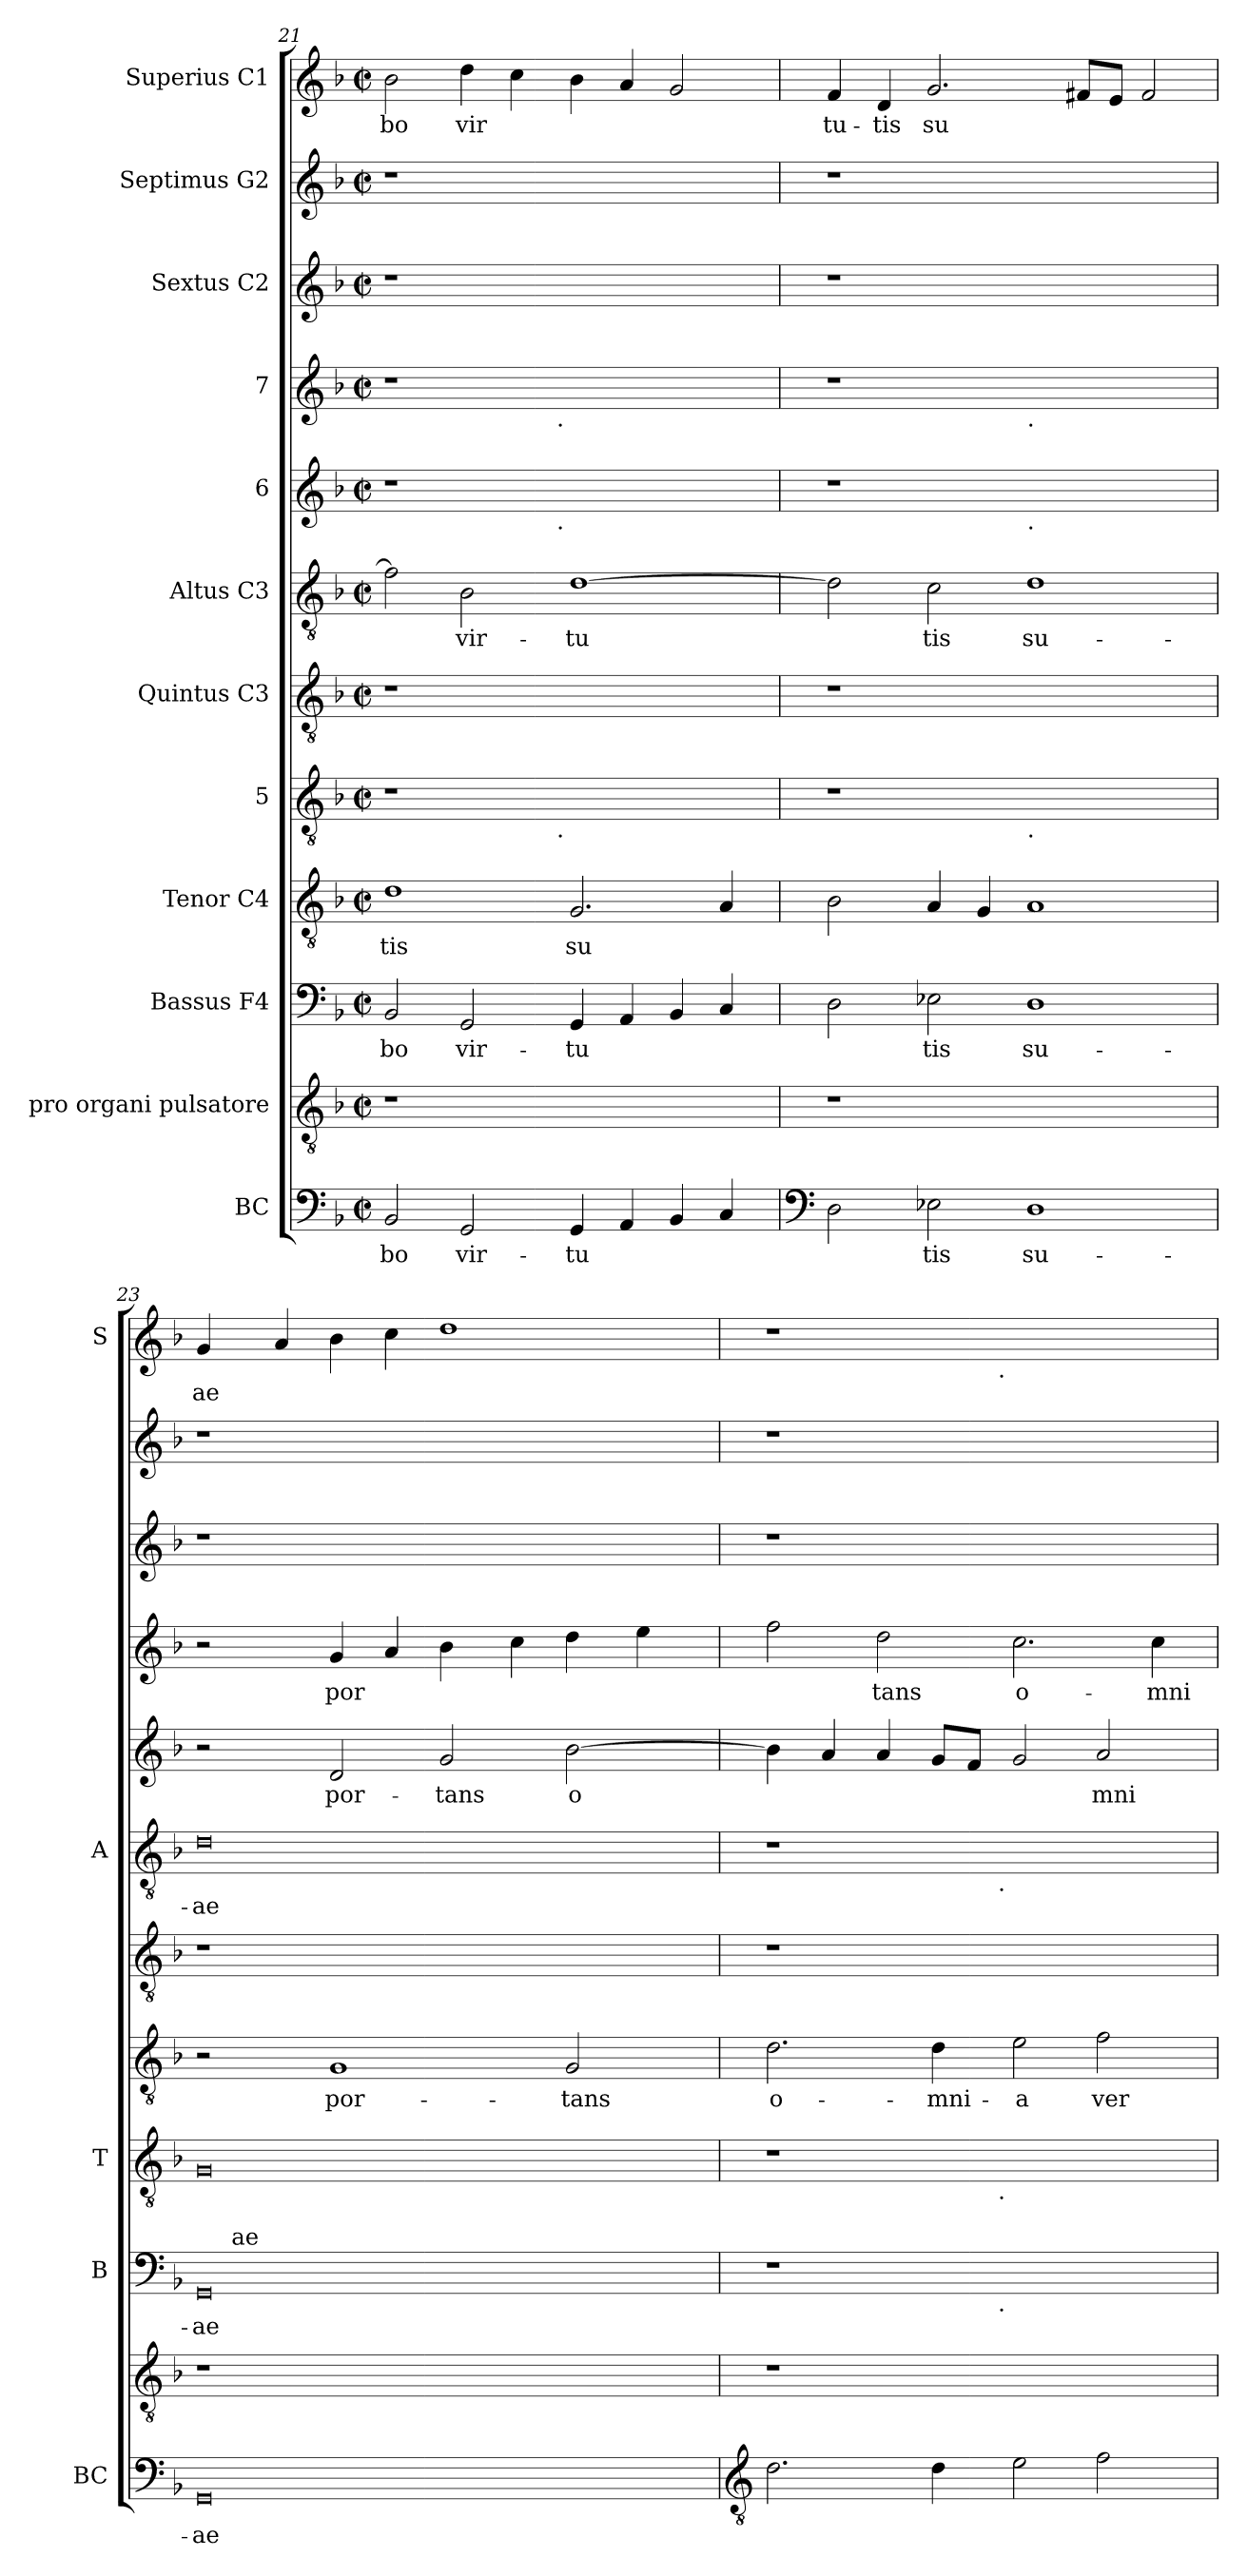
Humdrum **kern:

**kern	**text	**kern	**kern	**text	**kern	**text	**kern	**text	**kern	**kern	**text	**kern	**text	**kern	**text	**kern	**kern	**kern	**text
*part12	*part12	*part11	*part10	*part10	*part9	*part9	*part8	*part8	*part7	*part6	*part6	*part5	*part5	*part4	*part4	*part3	*part2	*part1	*part1
*staff12	*staff12	*staff11	*staff10	*staff10	*staff9	*staff9	*staff8	*staff8	*staff7	*staff6	*staff6	*staff5	*staff5	*staff4	*staff4	*staff3	*staff2	*staff1	*staff1
*I"BC	*	*I"pro organi  pulsatore	*I"Bassus  F4	*	*I"Tenor  C4	*	*I"5	*	*I"Quintus  C3	*I"Altus  C3	*	*I"6	*	*I"7	*	*I"Sextus  C2	*I"Septimus  G2	*I"Superius  C1	*
*I'BC	*	*	*I'B	*	*I'T	*	*	*	*	*I'A	*	*	*	*	*	*	*	*I'S	*
*clefF4	*	*clefGv2	*clefF4	*	*clefGv2	*	*clefGv2	*	*clefGv2	*clefGv2	*	*clefG2	*	*clefG2	*	*clefG2	*clefG2	*clefG2	*
*k[b-]	*	*k[b-]	*k[b-]	*	*k[b-]	*	*k[b-]	*	*k[b-]	*k[b-]	*	*k[b-]	*	*k[b-]	*	*k[b-]	*k[b-]	*k[b-]	*
*F:	*	*F:	*F:	*	*F:	*	*F:	*	*F:	*F:	*	*F:	*	*F:	*	*F:	*F:	*F:	*
*M2/2	*	*M2/2	*M2/2	*	*M2/2	*	*M2/2	*	*M2/2	*M2/2	*	*M2/2	*	*M2/2	*	*M2/2	*M2/2	*M2/2	*
*met(c|)	*	*met(c|)	*met(c|)	*	*met(c|)	*	*met(c|)	*	*met(c|)	*met(c|)	*	*met(c|)	*	*met(c|)	*	*met(c|)	*met(c|)	*met(c|)	*
=21	=21	=21	=21	=21	=21	=21	=21	=21	=21	=21	=21	=21	=21	=21	=21	=21	=21	=21	=21
!	!LO:LY:a:cj	!	!	!LO:LY:b:cj	!	!LO:LY:b:cj	!	!	!	!	!LO:LY:b:cj	!	!	!	!	!	!	!	!LO:LY:b:cj
*	*	*	*	*	*	*	*^	*	*	*	*	*^	*	*^	*	*	*	*	*
2BB-/	-bo	1r	2BB-/	-bo	1d	-tis	1r	2ryy	.	1r	2f\]	.	1r	2ryy	.	1r	2ryy	.	1r	1r	2b-\	-bo
!	!LO:LY:a:cj	!	!	!LO:LY:b:cj	!	!	!	!	!	!	!	!LO:LY:b:cj	!	!	!	!	!	!	!	!	!	!LO:LY:b:cj
2GG/	vir-	.	2GG/	vir-	.	.	.	4...ryy	.	.	2B-\	vir-	.	4...ryy	.	.	4...ryy	.	.	.	4dd\	vir-
!	!	!	!	!	!	!	!	!	!	!	!	!	!	!	!	!	!	!	!	!	!	!LO:LY:b:cj
.	.	.	.	.	.	.	.	.	.	.	.	.	.	.	.	.	.	.	.	.	4cc\	--
!	!	!	!	!	!	!	!	!	!	!	!	!	!	!	!	!	!LO:TX:b:t=.	!	!	!	!	!
!	!	!	!	!	!	!	!	!	!	!	!	!	!	!LO:TX:b:t=.	!	!	!	!	!	!	!	!
!	!	!	!	!	!	!	!	!LO:TX:b:t=.	!	!	!	!	!	!	!	!	!	!	!	!	!	!
.	.	.	.	.	.	.	.	1ryy	.	.	.	.	.	1ryy	.	.	1ryy	.	.	.	.	.
!	!LO:LY:a:cj	!	!	!LO:LY:b:cj	!	!LO:LY:b:cj	!	!	!	!	!	!LO:LY:b:cj	!	!	!	!	!	!	!	!	!	!LO:LY:b:cj
4GG/	-tu-	1ryy	4GG/	-tu-	2.G/	su-	1ryy	.	.	1ryy	[<1d	-tu-	1ryy	.	.	1ryy	.	.	1ryy	1ryy	4b-\	--
!	!LO:LY:a:cj	!	!	!LO:LY:b:cj	!	!	!	!	!	!	!	!	!	!	!	!	!	!	!	!	!	!LO:LY:b:cj
4AA/	--	.	4AA/	--	.	.	.	.	.	.	.	.	.	.	.	.	.	.	.	.	4a/	--
!	!LO:LY:a:cj	!	!	!LO:LY:b:cj	!	!	!	!	!	!	!	!	!	!	!	!	!	!	!	!	!	!LO:LY:b:cj
4BB-/	--	.	4BB-/	--	.	.	.	.	.	.	.	.	.	.	.	.	.	.	.	.	2g/	--
!	!LO:LY:a:cj	!	!	!LO:LY:b:cj	!	!LO:LY:b:cj	!	!	!	!	!	!	!	!	!	!	!	!	!	!	!	!
4C/	--	.	4C/	--	4A/	--	.	.	.	.	.	.	.	.	.	.	.	.	.	.	.	.
.	.	.	.	.	.	.	.	32ryy	.	.	.	.	.	32ryy	.	.	32ryy	.	.	.	.	.
*	*	*	*	*	*	*	*	*	*	*	*	*	*v	*v	*	*	*	*	*	*	*	*
*	*	*	*	*	*	*	*v	*v	*	*	*	*	*	*	*v	*v	*	*	*	*	*
!!LO:PB:g=z
=22	=22	=22	=22	=22	=22	=22	=22	=22	=22	=22	=22	=22	=22	=22	=22	=22	=22	=22	=22
*clefF4	*	*	*	*	*	*	*	*	*	*	*	*	*	*	*	*	*	*	*
*	*	*	*	*	*	*	*^	*	*	*	*	*^	*	*^	*	*	*	*	*
!	!LO:LY:a:cj	!	!	!LO:LY:b:cj	!	!LO:LY:b:cj	!	!	!	!	!	!LO:LY:b:cj	!	!	!	!	!	!	!	!	!	!LO:LY:b:cj
*	*	*	*	*	*	*	*	*	*	*	*	*	*v	*v	*	*	*	*	*	*	*	*
*	*	*	*	*	*	*	*v	*v	*	*	*	*	*	*	*v	*v	*	*	*	*	*
2D\	--	1r	2D\	--	2B-\	--	1r	.	1r	2d\]	--	1r	.	1r	.	1r	1r	4f/	-tu-
!	!	!	!	!	!	!	!	!	!	!	!	!	!	!	!	!	!	!	!LO:LY:b:cj
.	.	.	.	.	.	.	.	.	.	.	.	.	.	.	.	.	.	4d/	-tis
!	!LO:LY:a:cj	!	!	!LO:LY:b:cj	!	!LO:LY:b:cj	!	!	!	!	!LO:LY:b:cj	!	!	!	!	!	!	!	!LO:LY:b:cj
2E-X\	-tis	.	2E-X\	-tis	4A/	--	.	.	.	2c\	-tis	.	.	.	.	.	.	2.g/	su-
!	!	!	!	!	!	!LO:LY:b:cj	!	!	!	!	!	!	!	!	!	!	!	!	!
.	.	.	.	.	4G/	--	.	.	.	.	.	.	.	.	.	.	.	.	.
!	!	!	!	!	!	!	!	!	!	!	!	!	!	!LO:TX:b:t=.	!	!	!	!	!
!	!	!	!	!	!	!	!	!	!	!	!	!LO:TX:b:t=.	!	!	!	!	!	!	!
!	!	!	!	!	!	!	!LO:TX:b:t=.	!	!	!	!	!	!	!	!	!	!	!	!
!	!LO:LY:a:cj	!	!	!LO:LY:b:cj	!	!LO:LY:b:cj	!	!	!	!	!LO:LY:b:cj	!	!	!	!	!	!	!	!
1D	su-	1ryy	1D	su-	1A	--	1ryy	.	1ryy	1d	su-	1ryy	.	1ryy	.	1ryy	1ryy	.	.
!	!	!	!	!	!	!	!	!	!	!	!	!	!	!	!	!	!	!	!LO:LY:b:cj
.	.	.	.	.	.	.	.	.	.	.	.	.	.	.	.	.	.	8f#X/L	--
!	!	!	!	!	!	!	!	!	!	!	!	!	!	!	!	!	!	!	!LO:LY:b:cj
.	.	.	.	.	.	.	.	.	.	.	.	.	.	.	.	.	.	8e/J	--
!	!	!	!	!	!	!	!	!	!	!	!	!	!	!	!	!	!	!	!LO:LY:b:cj
.	.	.	.	.	.	.	.	.	.	.	.	.	.	.	.	.	.	2f#/	--
=23	=23	=23	=23	=23	=23	=23	=23	=23	=23	=23	=23	=23	=23	=23	=23	=23	=23	=23	=23
!	!LO:LY:a:cj	!	!	!LO:LY:b:cj	!	!LO:LY:b:cj	!	!	!	!	!LO:LY:b:cj	!	!	!	!	!	!	!	!LO:LY:b:cj
*	*	*	*^	*	*	*	*	*	*	*	*	*	*	*	*	*	*	*	*
0GG	-ae	1r	0GG	16ryy	-ae	0G	--	2r	.	1r	0d	-ae	2r	.	2r	.	1r	1r	4g/	-ae
.	.	.	.	64ryy	.	.	.	.	.	.	.	.	.	.	.	.	.	.	.	.
!	!	!	!	!LO:TX:a:t=ae	!	!	!	!	!	!	!	!	!	!	!	!	!	!	!	!
.	.	.	.	1ryy	.	.	.	.	.	.	.	.	.	.	.	.	.	.	.	.
!	!	!	!	!	!	!	!	!	!	!	!	!	!	!	!	!	!	!	!	!LO:LY:b:cj
.	.	.	.	.	.	.	.	.	.	.	.	.	.	.	.	.	.	.	4a/	.
!	!	!	!	!	!	!	!	!	!LO:LY:b:cj	!	!	!	!	!LO:LY:b:cj	!	!LO:LY:b:cj	!	!	!	!LO:LY:b:cj
.	.	.	.	.	.	.	.	1G	-por-	.	.	.	2d/	-por-	4g/	-por-	.	.	4b-\	.
!	!	!	!	!	!	!	!	!	!	!	!	!	!	!	!	!LO:LY:b:cj	!	!	!	!LO:LY:b:cj
.	.	.	.	.	.	.	.	.	.	.	.	.	.	.	4a/	--	.	.	4cc\	.
!	!	!	!	!	!	!	!	!	!	!	!	!	!	!LO:LY:b:cj	!	!LO:LY:b:cj	!	!	!	!LO:LY:b:cj
.	.	1ryy	.	.	.	.	.	.	.	1ryy	.	.	2g/	-tans	4b-\	--	1ryy	1ryy	1dd	.
.	.	.	.	2ryy	.	.	.	.	.	.	.	.	.	.	.	.	.	.	.	.
!	!	!	!	!	!	!	!	!	!	!	!	!	!	!	!	!LO:LY:b:cj	!	!	!	!
.	.	.	.	.	.	.	.	.	.	.	.	.	.	.	4cc\	--	.	.	.	.
!	!	!	!	!	!	!	!	!	!LO:LY:b:cj	!	!	!	!	!LO:LY:b:cj	!	!LO:LY:b:cj	!	!	!	!
.	.	.	.	.	.	.	.	2G/	-tans	.	.	.	[>2b-\	o-	4dd\	--	.	.	.	.
.	.	.	.	4ryy	.	.	.	.	.	.	.	.	.	.	.	.	.	.	.	.
!	!	!	!	!	!	!	!	!	!	!	!	!	!	!	!	!LO:LY:b:cj	!	!	!	!
.	.	.	.	.	.	.	.	.	.	.	.	.	.	.	4ee\	--	.	.	.	.
.	.	.	.	8ryy	.	.	.	.	.	.	.	.	.	.	.	.	.	.	.	.
.	.	.	.	32.ryy	.	.	.	.	.	.	.	.	.	.	.	.	.	.	.	.
=24	=24	=24	=24	=24	=24	=24	=24	=24	=24	=24	=24	=24	=24	=24	=24	=24	=24	=24	=24	=24
*clefGv2	*	*	*	*	*	*	*	*	*	*	*	*	*	*	*	*	*	*	*	*
!	!LO:LY:a:cj	!	!	!	!	!	!	!	!LO:LY:b:cj	!	!	!	!	!LO:LY:b:cj	!	!LO:LY:b:cj	!	!	!	!
*	*	*	*	*	*	*^	*	*	*	*	*^	*	*	*	*	*	*	*	*^	*
2.d\	.	1r	1r	2ryy	.	1r	2ryy	.	2.d\	o-	1r	1r	2ryy	.	4b-\]	--	2ff\	--	1r	1r	1r	2ryy	.
!	!	!	!	!	!	!	!	!	!	!	!	!	!	!	!	!LO:LY:b:cj	!	!	!	!	!	!	!
.	.	.	.	.	.	.	.	.	.	.	.	.	.	.	4a/	--	.	.	.	.	.	.	.
!	!	!	!	!	!	!	!	!	!	!	!	!	!	!	!	!LO:LY:b:cj	!	!LO:LY:b:cj	!	!	!	!	!
.	.	.	.	4...ryy	.	.	4...ryy	.	.	.	.	.	4...ryy	.	4a/	--	2dd\	-tans	.	.	.	4...ryy	.
!	!LO:LY:a:cj	!	!	!	!	!	!	!	!	!LO:LY:b:cj	!	!	!	!	!	!LO:LY:b:cj	!	!	!	!	!	!	!
4d\	.	.	.	.	.	.	.	.	4d\	-mni-	.	.	.	.	8g/L	--	.	.	.	.	.	.	.
!	!	!	!	!	!	!	!	!	!	!	!	!	!	!	!	!LO:LY:b:cj	!	!	!	!	!	!	!
.	.	.	.	.	.	.	.	.	.	.	.	.	.	.	8f/J	--	.	.	.	.	.	.	.
!	!	!	!	!	!	!	!	!	!	!	!	!	!	!	!	!	!	!	!	!	!	!LO:TX:b:t=.	!
!	!	!	!	!	!	!	!	!	!	!	!	!	!LO:TX:b:t=.	!	!	!	!	!	!	!	!	!	!
!	!	!	!	!	!	!	!LO:TX:b:t=.	!	!	!	!	!	!	!	!	!	!	!	!	!	!	!	!
!	!	!	!	!LO:TX:b:t=.	!	!	!	!	!	!	!	!	!	!	!	!	!	!	!	!	!	!	!
.	.	.	.	1ryy	.	.	1ryy	.	.	.	.	.	1ryy	.	.	.	.	.	.	.	.	1ryy	.
!	!LO:LY:a:cj	!	!	!	!	!	!	!	!	!LO:LY:b:cj	!	!	!	!	!	!LO:LY:b:cj	!	!LO:LY:b:cj	!	!	!	!	!
2e\	.	1ryy	1ryy	.	.	1ryy	.	.	2e\	-a	1ryy	1ryy	.	.	2g/	--	2.cc\	o-	1ryy	1ryy	1ryy	.	.
!	!LO:LY:a:cj	!	!	!	!	!	!	!	!	!LO:LY:b:cj	!	!	!	!	!	!LO:LY:b:cj	!	!	!	!	!	!	!
2f\	.	.	.	.	.	.	.	.	2f\	ver-	.	.	.	.	2a/	-mni-	.	.	.	.	.	.	.
!	!	!	!	!	!	!	!	!	!	!	!	!	!	!	!	!	!	!LO:LY:b:cj	!	!	!	!	!
.	.	.	.	.	.	.	.	.	.	.	.	.	.	.	.	.	4cc\	-mni-	.	.	.	.	.
.	.	.	.	32ryy	.	.	32ryy	.	.	.	.	.	32ryy	.	.	.	.	.	.	.	.	32ryy	.
*	*	*	*v	*v	*	*	*	*	*	*	*	*v	*v	*	*	*	*	*	*	*	*v	*v	*
*	*	*	*	*	*v	*v	*	*	*	*	*	*	*	*	*	*	*	*	*	*
=	=	=	=	=	=	=	=	=	=	=	=	=	=	=	=	=	=	=	=
*-	*-	*-	*-	*-	*-	*-	*-	*-	*-	*-	*-	*-	*-	*-	*-	*-	*-	*-	*-
